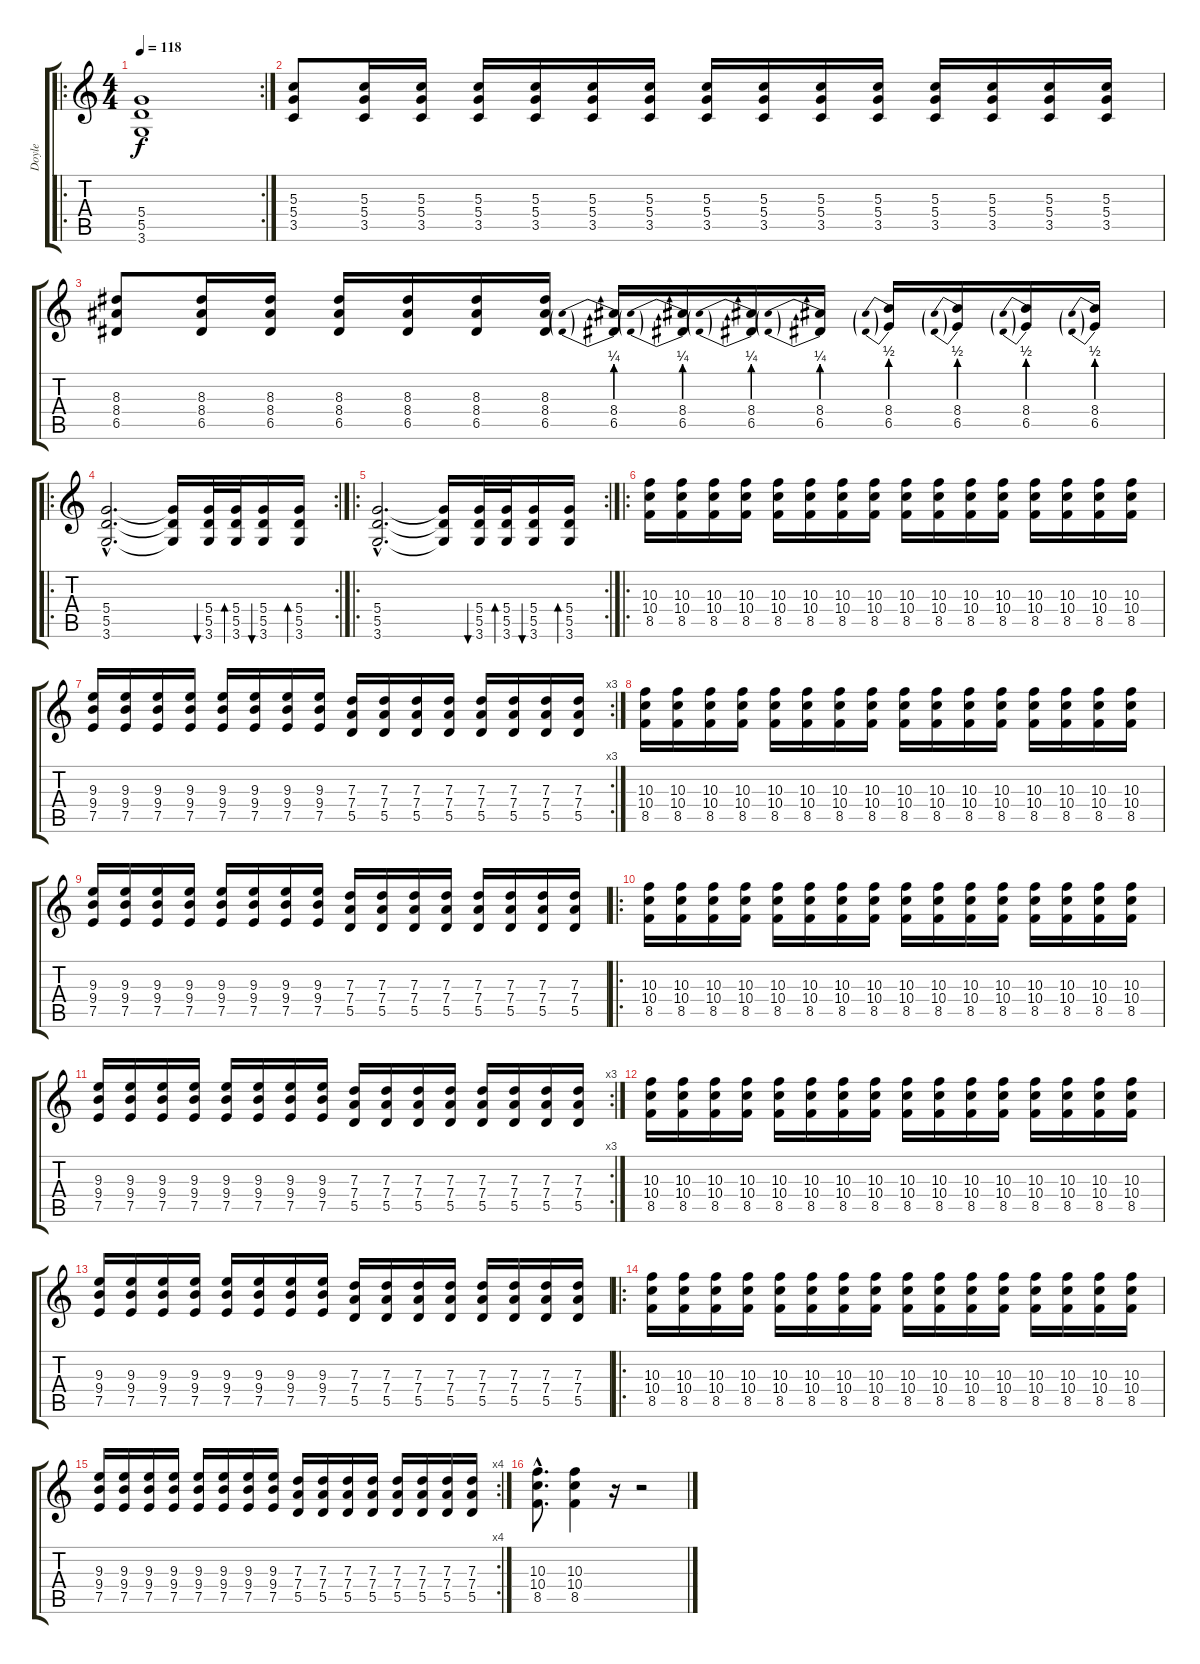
\track ("Doyle" "Doyle") {instrument overdrivenguitar}
\staff {score tabs}
\tuning (E4 B3 G3 D3 A2 E2) {hide}
\ro
\rc 2
\ts (4 4)
\tempo 118
\clef g2
\ks c
(5.4 5.5 3.6).1{dy f} |
(5.3 5.4 3.5).8 (5.3 5.4 3.5).16 (5.3 5.4 3.5).16 (5.3 5.4 3.5).16 (5.3 5.4 3.5).16 (5.3 5.4 3.5).16 (5.3 5.4 3.5).16 (5.3 5.4 3.5).16 (5.3 5.4 3.5).16 (5.3 5.4 3.5).16 (5.3 5.4 3.5).16 (5.3 5.4 3.5).16 (5.3 5.4 3.5).16 (5.3 5.4 3.5).16 (5.3 5.4 3.5).16 |
(8.3 8.4 6.5).8 (8.3 8.4 6.5).16 (8.3 8.4 6.5).16 (8.3 8.4 6.5).16 (8.3 8.4 6.5).16 (8.3 8.4 6.5).16 (8.3 8.4 6.5).16 (8.4{be (prebend 0 1 60 1)} 6.5{be (prebend 0 1 60 1)}).16 (8.4{be (prebend 0 1 60 1)} 6.5{be (prebend 0 1 60 1)}).16 (8.4{be (prebend 0 1 60 1)} 6.5{be (prebend 0 1 60 1)}).16 (8.4{be (prebend 0 1 60 1)} 6.5{be (prebend 0 1 60 1)}).16 (8.4{be (prebend 0 2 60 2)} 6.5{be (prebend 0 2 60 2)}).16 (8.4{be (prebend 0 2 60 2)} 6.5{be (prebend 0 2 60 2)}).16 (8.4{be (prebend 0 2 60 2)} 6.5{be (prebend 0 2 60 2)}).16 (8.4{be (prebend 0 2 60 2)} 6.5{be (prebend 0 2 60 2)}).16 |
\ro
\rc 2
(5.4{hac} 5.5{hac} 3.6{hac}).2{d} (5.4{t} 5.5{t} 3.6{t}).16 (5.4 5.5 3.6).32{bu 60} (5.4 5.5 3.6).32{bd 60} (5.4 5.5 3.6).16{bu 60} (5.4 5.5 3.6).16{bd 60} |
\ro
\rc 2
(5.4{hac} 5.5{hac} 3.6{hac}).2{d} (5.4{t} 5.5{t} 3.6{t}).16 (5.4 5.5 3.6).32{bu 60} (5.4 5.5 3.6).32{bd 60} (5.4 5.5 3.6).16{bu 60} (5.4 5.5 3.6).16{bd 60} |
\ro
(10.3 10.4 8.5).16 (10.3 10.4 8.5).16 (10.3 10.4 8.5).16 (10.3 10.4 8.5).16 (10.3 10.4 8.5).16 (10.3 10.4 8.5).16 (10.3 10.4 8.5).16 (10.3 10.4 8.5).16 (10.3 10.4 8.5).16 (10.3 10.4 8.5).16 (10.3 10.4 8.5).16 (10.3 10.4 8.5).16 (10.3 10.4 8.5).16 (10.3 10.4 8.5).16 (10.3 10.4 8.5).16 (10.3 10.4 8.5).16 |
\rc 3
(9.3 9.4 7.5).16 (9.3 9.4 7.5).16 (9.3 9.4 7.5).16 (9.3 9.4 7.5).16 (9.3 9.4 7.5).16 (9.3 9.4 7.5).16 (9.3 9.4 7.5).16 (9.3 9.4 7.5).16 (7.3 7.4 5.5).16 (7.3 7.4 5.5).16 (7.3 7.4 5.5).16 (7.3 7.4 5.5).16 (7.3 7.4 5.5).16 (7.3 7.4 5.5).16 (7.3 7.4 5.5).16 (7.3 7.4 5.5).16 |
(10.3 10.4 8.5).16 (10.3 10.4 8.5).16 (10.3 10.4 8.5).16 (10.3 10.4 8.5).16 (10.3 10.4 8.5).16 (10.3 10.4 8.5).16 (10.3 10.4 8.5).16 (10.3 10.4 8.5).16 (10.3 10.4 8.5).16 (10.3 10.4 8.5).16 (10.3 10.4 8.5).16 (10.3 10.4 8.5).16 (10.3 10.4 8.5).16 (10.3 10.4 8.5).16 (10.3 10.4 8.5).16 (10.3 10.4 8.5).16 |
(9.3 9.4 7.5).16 (9.3 9.4 7.5).16 (9.3 9.4 7.5).16 (9.3 9.4 7.5).16 (9.3 9.4 7.5).16 (9.3 9.4 7.5).16 (9.3 9.4 7.5).16 (9.3 9.4 7.5).16 (7.3 7.4 5.5).16 (7.3 7.4 5.5).16 (7.3 7.4 5.5).16 (7.3 7.4 5.5).16 (7.3 7.4 5.5).16 (7.3 7.4 5.5).16 (7.3 7.4 5.5).16 (7.3 7.4 5.5).16 |
\ro
(10.3 10.4 8.5).16 (10.3 10.4 8.5).16 (10.3 10.4 8.5).16 (10.3 10.4 8.5).16 (10.3 10.4 8.5).16 (10.3 10.4 8.5).16 (10.3 10.4 8.5).16 (10.3 10.4 8.5).16 (10.3 10.4 8.5).16 (10.3 10.4 8.5).16 (10.3 10.4 8.5).16 (10.3 10.4 8.5).16 (10.3 10.4 8.5).16 (10.3 10.4 8.5).16 (10.3 10.4 8.5).16 (10.3 10.4 8.5).16 |
\rc 3
(9.3 9.4 7.5).16 (9.3 9.4 7.5).16 (9.3 9.4 7.5).16 (9.3 9.4 7.5).16 (9.3 9.4 7.5).16 (9.3 9.4 7.5).16 (9.3 9.4 7.5).16 (9.3 9.4 7.5).16 (7.3 7.4 5.5).16 (7.3 7.4 5.5).16 (7.3 7.4 5.5).16 (7.3 7.4 5.5).16 (7.3 7.4 5.5).16 (7.3 7.4 5.5).16 (7.3 7.4 5.5).16 (7.3 7.4 5.5).16 |
(10.3 10.4 8.5).16 (10.3 10.4 8.5).16 (10.3 10.4 8.5).16 (10.3 10.4 8.5).16 (10.3 10.4 8.5).16 (10.3 10.4 8.5).16 (10.3 10.4 8.5).16 (10.3 10.4 8.5).16 (10.3 10.4 8.5).16 (10.3 10.4 8.5).16 (10.3 10.4 8.5).16 (10.3 10.4 8.5).16 (10.3 10.4 8.5).16 (10.3 10.4 8.5).16 (10.3 10.4 8.5).16 (10.3 10.4 8.5).16 |
(9.3 9.4 7.5).16 (9.3 9.4 7.5).16 (9.3 9.4 7.5).16 (9.3 9.4 7.5).16 (9.3 9.4 7.5).16 (9.3 9.4 7.5).16 (9.3 9.4 7.5).16 (9.3 9.4 7.5).16 (7.3 7.4 5.5).16 (7.3 7.4 5.5).16 (7.3 7.4 5.5).16 (7.3 7.4 5.5).16 (7.3 7.4 5.5).16 (7.3 7.4 5.5).16 (7.3 7.4 5.5).16 (7.3 7.4 5.5).16 |
\ro
(10.3 10.4 8.5).16 (10.3 10.4 8.5).16 (10.3 10.4 8.5).16 (10.3 10.4 8.5).16 (10.3 10.4 8.5).16 (10.3 10.4 8.5).16 (10.3 10.4 8.5).16 (10.3 10.4 8.5).16 (10.3 10.4 8.5).16 (10.3 10.4 8.5).16 (10.3 10.4 8.5).16 (10.3 10.4 8.5).16 (10.3 10.4 8.5).16 (10.3 10.4 8.5).16 (10.3 10.4 8.5).16 (10.3 10.4 8.5).16 |
\rc 4
(9.3 9.4 7.5).16 (9.3 9.4 7.5).16 (9.3 9.4 7.5).16 (9.3 9.4 7.5).16 (9.3 9.4 7.5).16 (9.3 9.4 7.5).16 (9.3 9.4 7.5).16 (9.3 9.4 7.5).16 (7.3 7.4 5.5).16 (7.3 7.4 5.5).16 (7.3 7.4 5.5).16 (7.3 7.4 5.5).16 (7.3 7.4 5.5).16 (7.3 7.4 5.5).16 (7.3 7.4 5.5).16 (7.3 7.4 5.5).16 |
(10.3{hac} 10.4{hac} 8.5{hac}).8{d} (10.3 10.4 8.5).4 r.16 r.2
